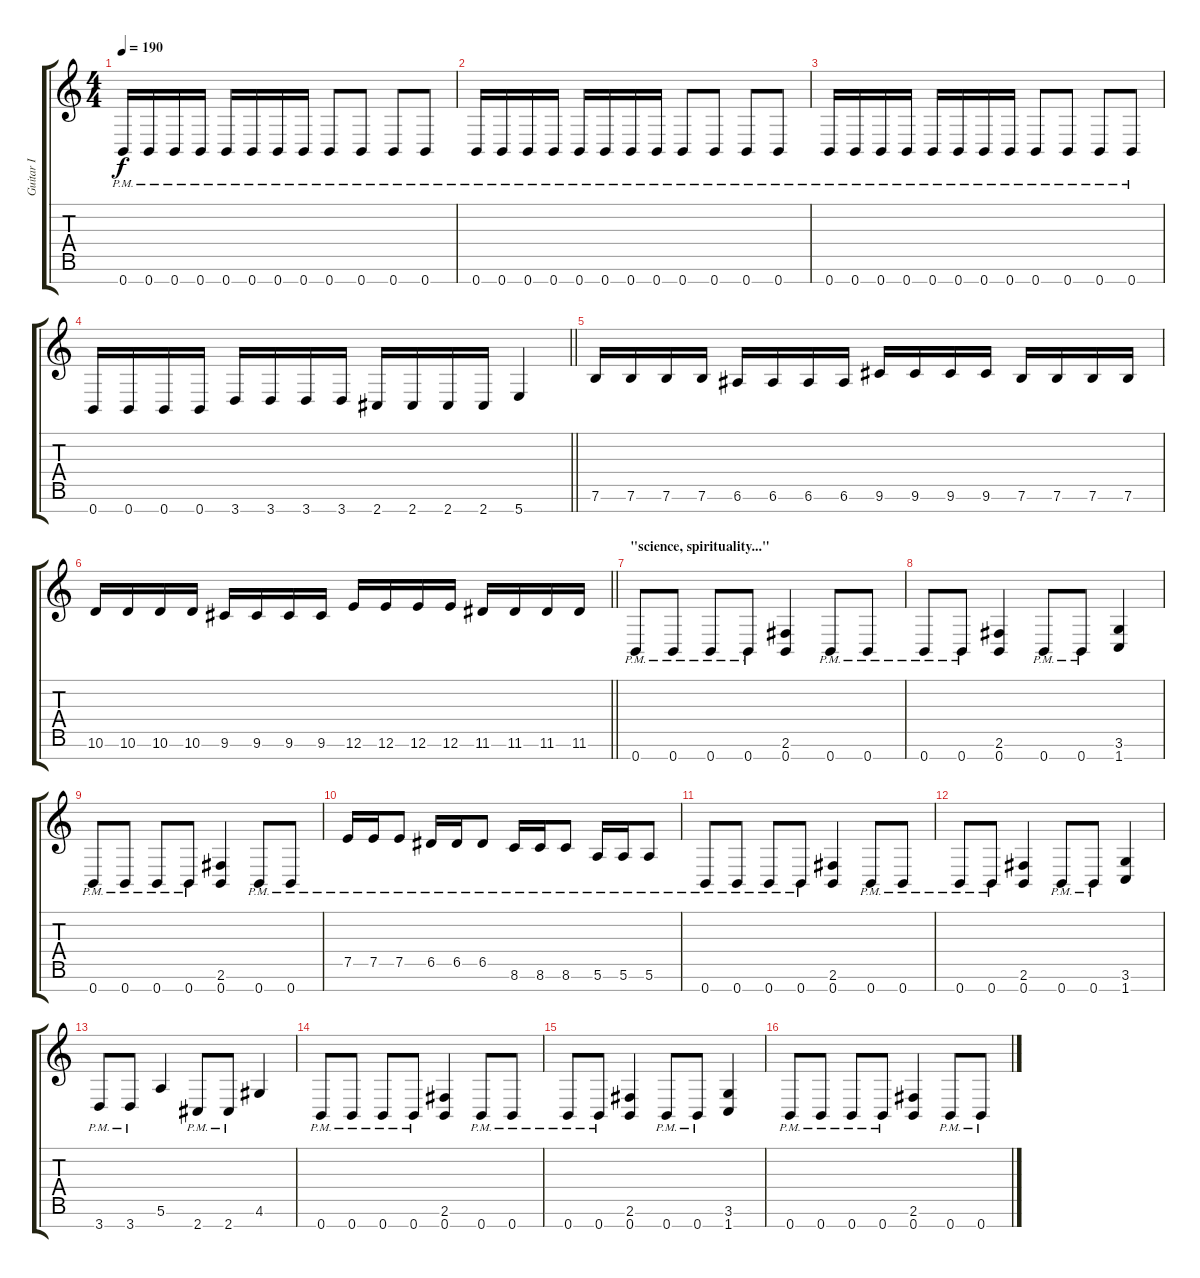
\track ("Guitar I" "Guitar I") {instrument distortionguitar}
\staff {score tabs}
\tuning (E4 B3 G3 D3 A2 E2 B1) {hide}
\ts (4 4)
\tempo 190
\clef g2
\ks c
0.7{pm}.16{dy f} 0.7{pm}.16 0.7{pm}.16 0.7{pm}.16 0.7{pm}.16 0.7{pm}.16 0.7{pm}.16 0.7{pm}.16 0.7{pm}.8 0.7{pm}.8 0.7{pm}.8 0.7{pm}.8 |
0.7{pm}.16 0.7{pm}.16 0.7{pm}.16 0.7{pm}.16 0.7{pm}.16 0.7{pm}.16 0.7{pm}.16 0.7{pm}.16 0.7{pm}.8 0.7{pm}.8 0.7{pm}.8 0.7{pm}.8 |
0.7{pm}.16 0.7{pm}.16 0.7{pm}.16 0.7{pm}.16 0.7{pm}.16 0.7{pm}.16 0.7{pm}.16 0.7{pm}.16 0.7{pm}.8 0.7{pm}.8 0.7{pm}.8 0.7{pm}.8 |
\barLineRight lightlight
0.7.16 0.7.16 0.7.16 0.7.16 3.7.16 3.7.16 3.7.16 3.7.16 2.7.16 2.7.16 2.7.16 2.7.16 5.7.4 |
\section ("" "")
7.6.16 7.6.16 7.6.16 7.6.16 6.6.16 6.6.16 6.6.16 6.6.16 9.6.16 9.6.16 9.6.16 9.6.16 7.6.16 7.6.16 7.6.16 7.6.16 |
\barLineRight lightlight
10.6.16 10.6.16 10.6.16 10.6.16 9.6.16 9.6.16 9.6.16 9.6.16 12.6.16 12.6.16 12.6.16 12.6.16 11.6.16 11.6.16 11.6.16 11.6.16 |
\section ("" "\"science, spirituality...\"")
0.7{pm}.8 0.7{pm}.8 0.7{pm}.8 0.7{pm}.8 (2.6 0.7).4 0.7{pm}.8 0.7{pm}.8 |
0.7{pm}.8 0.7{pm}.8 (2.6 0.7).4 0.7{pm}.8 0.7{pm}.8 (3.6 1.7).4 |
0.7{pm}.8 0.7{pm}.8 0.7{pm}.8 0.7{pm}.8 (2.6 0.7).4 0.7{pm}.8 0.7{pm}.8 |
7.5{pm}.16 7.5{pm}.16 7.5{pm}.8 6.5{pm}.16 6.5{pm}.16 6.5{pm}.8 8.6{pm}.16 8.6{pm}.16 8.6{pm}.8 5.6{pm}.16 5.6{pm}.16 5.6{pm}.8 |
0.7{pm}.8 0.7{pm}.8 0.7{pm}.8 0.7{pm}.8 (2.6 0.7).4 0.7{pm}.8 0.7{pm}.8 |
0.7{pm}.8 0.7{pm}.8 (2.6 0.7).4 0.7{pm}.8 0.7{pm}.8 (3.6 1.7).4 |
3.7{pm}.8 3.7{pm}.8 5.6.4 2.7{pm}.8 2.7{pm}.8 4.6.4 |
0.7{pm}.8 0.7{pm}.8 0.7{pm}.8 0.7{pm}.8 (2.6 0.7).4 0.7{pm}.8 0.7{pm}.8 |
0.7{pm}.8 0.7{pm}.8 (2.6 0.7).4 0.7{pm}.8 0.7{pm}.8 (3.6 1.7).4 |
0.7{pm}.8 0.7{pm}.8 0.7{pm}.8 0.7{pm}.8 (2.6 0.7).4 0.7{pm}.8 0.7{pm}.8
